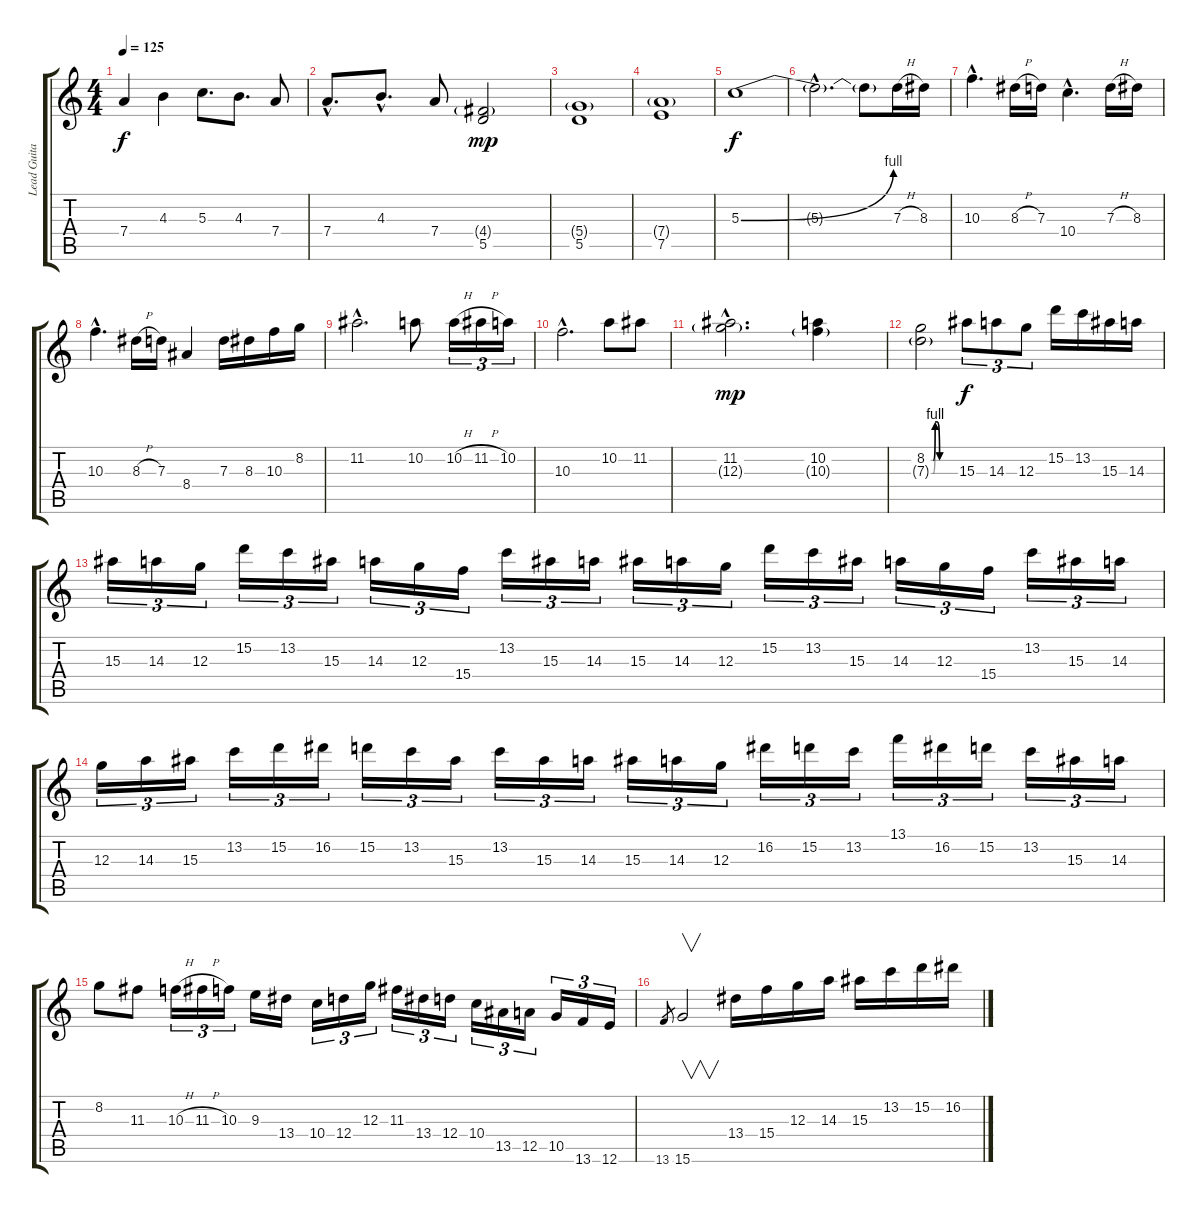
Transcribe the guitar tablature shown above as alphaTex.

\track ("Lead Guitar" "Lead Guita") {instrument distortionguitar}
\staff {score tabs}
\tuning (E4 B3 G3 D3 A2 E2) {hide}
\ts (4 4)
\tempo 125
\clef g2
\ks c
7.4.4{dy f} 4.3.4 5.3.8{d} 4.3.8{d} 7.4.8 |
7.4{hac}.8{d} 4.3{hac}.8{d} 7.4.8 (4.4{g} 5.5).2{dy mp} |
(5.4{g} 5.5).1 |
(7.4{g} 7.5).1 |
5.3{be (bend 0 0 60 4)}.1{dy f} |
5.3{hac t}.2{d} 5.3{t}.8 7.3{h}.16 8.3.16 |
10.3{hac}.4{d} 8.3{h}.16 7.3.16 10.4{hac}.4{d} 7.3{h}.16 8.3.16 |
10.3{hac}.4{d} 8.3{h}.16 7.3.16 8.4.4 7.3.16 8.3.16 10.3.16 8.2.16 |
11.2{hac}.2{d} 10.2.8 10.2{h}.16{tu (3 2)} 11.2{h}.16{tu (3 2)} 10.2.16{tu (3 2)} |
10.3{hac}.2{d} 10.2.8 11.2.8 |
(11.2{hac} 12.3{g hac}).2{d dy mp} (10.2 10.3{g}).4 |
(8.2{be (custom 0 0 5 0 10 4 15 4 21 0 45 0 60 0)} 7.3{be (custom 0 0 5 0 10 4 15 4 21 0 60 0) g}).2 15.3.8{tu (3 2) dy f} 14.3.8{tu (3 2)} 12.3.8{tu (3 2)} 15.2.16 13.2.16 15.3.16 14.3.16 |
15.3.16{tu (3 2)} 14.3.16{tu (3 2)} 12.3.16{tu (3 2)} 15.2.16{tu (3 2)} 13.2.16{tu (3 2)} 15.3.16{tu (3 2)} 14.3.16{tu (3 2)} 12.3.16{tu (3 2)} 15.4.16{tu (3 2)} 13.2.16{tu (3 2)} 15.3.16{tu (3 2)} 14.3.16{tu (3 2)} 15.3.16{tu (3 2)} 14.3.16{tu (3 2)} 12.3.16{tu (3 2)} 15.2.16{tu (3 2)} 13.2.16{tu (3 2)} 15.3.16{tu (3 2)} 14.3.16{tu (3 2)} 12.3.16{tu (3 2)} 15.4.16{tu (3 2)} 13.2.16{tu (3 2)} 15.3.16{tu (3 2)} 14.3.16{tu (3 2)} |
12.3.16{tu (3 2)} 14.3.16{tu (3 2)} 15.3.16{tu (3 2)} 13.2.16{tu (3 2)} 15.2.16{tu (3 2)} 16.2.16{tu (3 2)} 15.2.16{tu (3 2)} 13.2.16{tu (3 2)} 15.3.16{tu (3 2)} 13.2.16{tu (3 2)} 15.3.16{tu (3 2)} 14.3.16{tu (3 2)} 15.3.16{tu (3 2)} 14.3.16{tu (3 2)} 12.3.16{tu (3 2)} 16.2.16{tu (3 2)} 15.2.16{tu (3 2)} 13.2.16{tu (3 2)} 13.1.16{tu (3 2)} 16.2.16{tu (3 2)} 15.2.16{tu (3 2)} 13.2.16{tu (3 2)} 15.3.16{tu (3 2)} 14.3.16{tu (3 2)} |
8.2.8 11.3.8 10.3{h}.16{tu (3 2)} 11.3{h}.16{tu (3 2)} 10.3.16{tu (3 2)} 9.3.16 13.4.16 10.4.16{tu (3 2)} 12.4.16{tu (3 2)} 12.3.16{tu (3 2)} 11.3.16{tu (3 2)} 13.4.16{tu (3 2)} 12.4.16{tu (3 2)} 10.4.16{tu (3 2)} 13.5.16{tu (3 2)} 12.5.16{tu (3 2)} 10.5.16{tu (3 2)} 13.6.16{tu (3 2)} 12.6.16{tu (3 2)} |
13.6.8{gr} 15.6.2{v} 13.4.16 15.4.16 12.3.16 14.3.16 15.3.16 13.2.16 15.2.16 16.2.16
